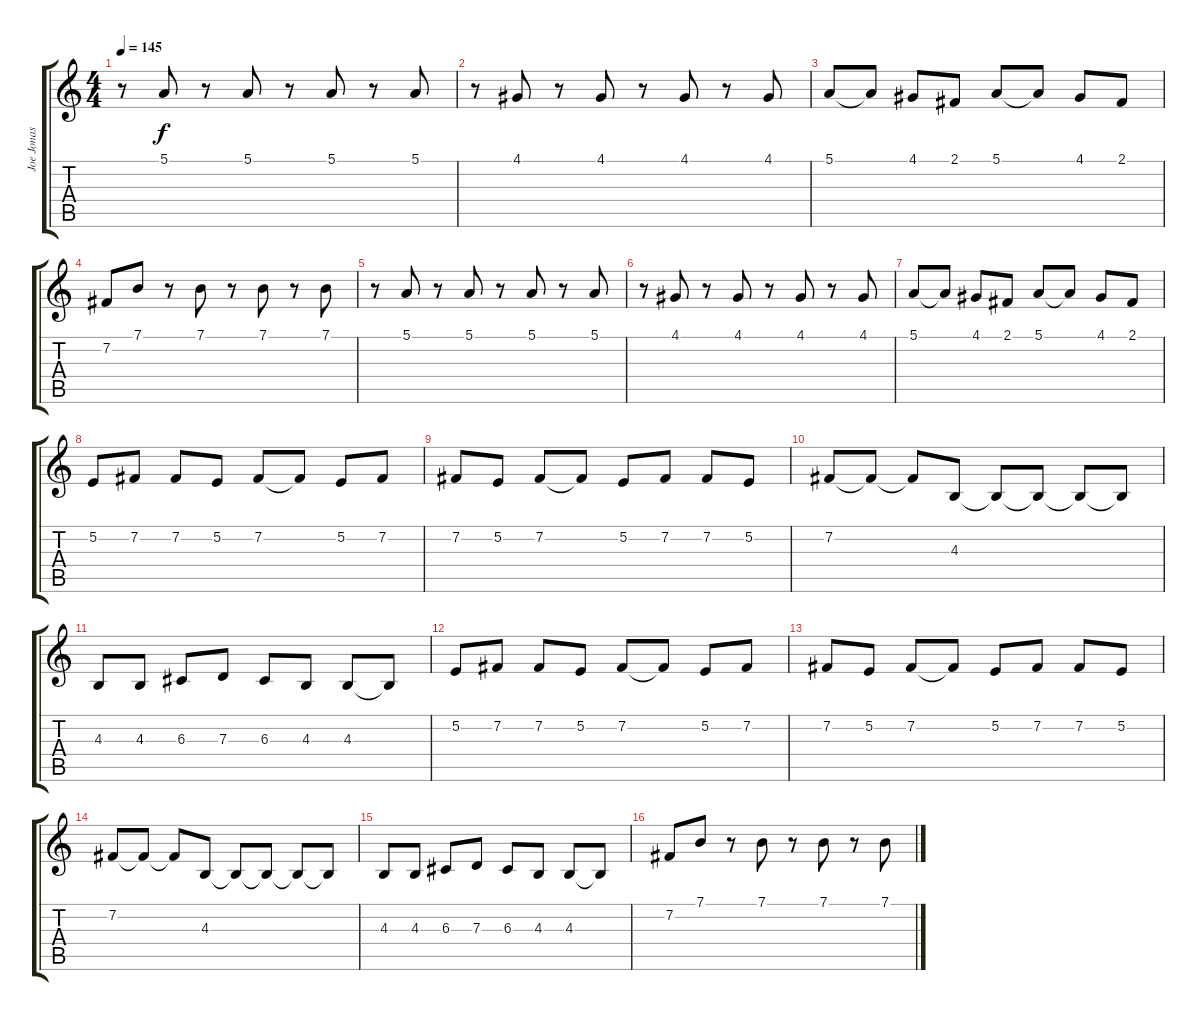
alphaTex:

\track ("Joe Jonas" "Joe Jonas") {instrument acousticgrandpiano}
\staff {score tabs}
\tuning (E4 B3 G3 D3 A2 E2) {hide}
\ts (4 4)
\tempo 145
\clef g2
\ks c
r.8{dy f} 5.1.8 r.8 5.1.8 r.8 5.1.8 r.8 5.1.8 |
r.8 4.1.8 r.8 4.1.8 r.8 4.1.8 r.8 4.1.8 |
5.1.8 5.1{t}.8 4.1.8 2.1.8 5.1.8 5.1{t}.8 4.1.8 2.1.8 |
7.2.8 7.1.8 r.8 7.1.8 r.8 7.1.8 r.8 7.1.8 |
r.8 5.1.8 r.8 5.1.8 r.8 5.1.8 r.8 5.1.8 |
r.8 4.1.8 r.8 4.1.8 r.8 4.1.8 r.8 4.1.8 |
5.1.8 5.1{t}.8 4.1.8 2.1.8 5.1.8 5.1{t}.8 4.1.8 2.1.8 |
5.2.8 7.2.8 7.2.8 5.2.8 7.2.8 7.2{t}.8 5.2.8 7.2.8 |
7.2.8 5.2.8 7.2.8 7.2{t}.8 5.2.8 7.2.8 7.2.8 5.2.8 |
7.2.8 7.2{t}.8 7.2{t}.8 4.3.8 4.3{t}.8 4.3{t}.8 4.3{t}.8 4.3{t}.8 |
4.3.8 4.3.8 6.3.8 7.3.8 6.3.8 4.3.8 4.3.8 4.3{t}.8 |
5.2.8 7.2.8 7.2.8 5.2.8 7.2.8 7.2{t}.8 5.2.8 7.2.8 |
7.2.8 5.2.8 7.2.8 7.2{t}.8 5.2.8 7.2.8 7.2.8 5.2.8 |
7.2.8 7.2{t}.8 7.2{t}.8 4.3.8 4.3{t}.8 4.3{t}.8 4.3{t}.8 4.3{t}.8 |
4.3.8 4.3.8 6.3.8 7.3.8 6.3.8 4.3.8 4.3.8 4.3{t}.8 |
7.2.8 7.1.8 r.8 7.1.8 r.8 7.1.8 r.8 7.1.8
